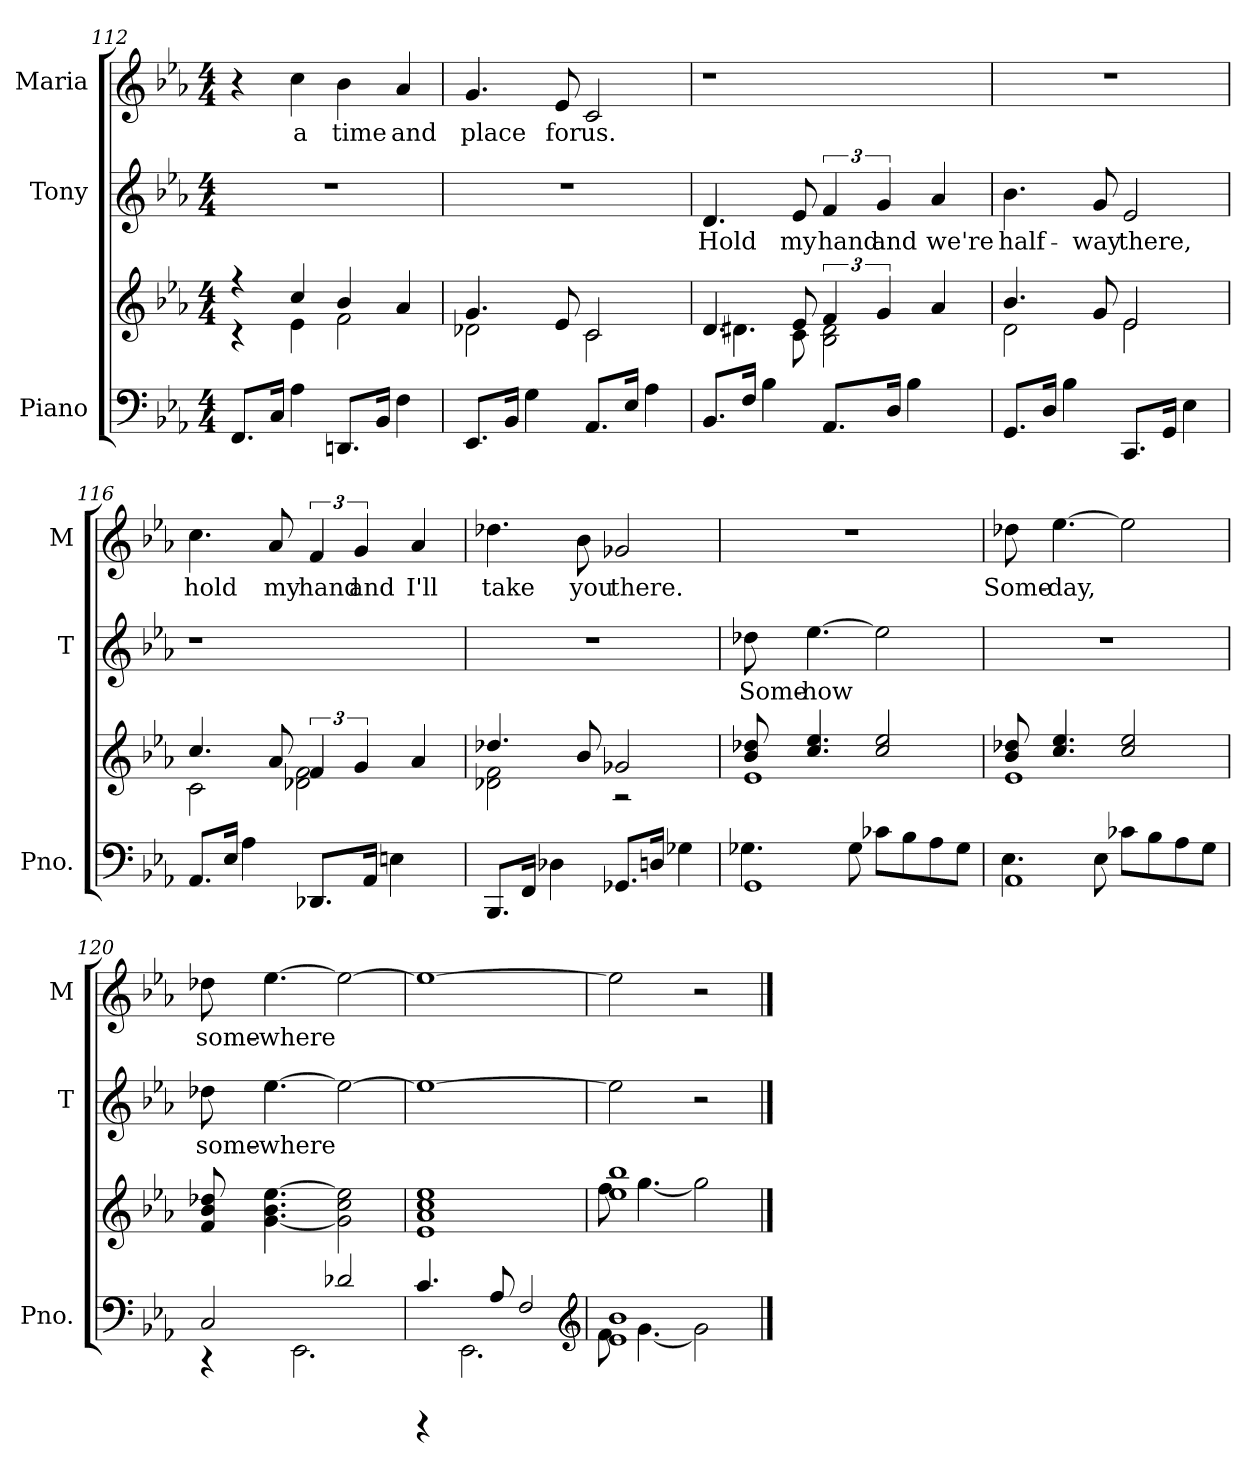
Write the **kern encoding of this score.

**kern	**kern	**kern	**text	**kern	**text
*part3	*part3	*part2	*part2	*part1	*part1
*staff4	*staff3	*staff2	*staff2	*staff1	*staff1
*I"Piano	*	*I"Tony	*	*I"Maria	*
*I'Pno.	*	*I'T	*	*I'M	*
*clefF4	*clefG2	*clefG2	*	*clefG2	*
*k[b-e-a-]	*k[b-e-a-]	*k[b-e-a-]	*	*k[b-e-a-]	*
*E-:	*E-:	*E-:	*	*E-:	*
*M4/4	*M4/4	*M4/4	*	*M4/4	*
=112	=112	=112	=112	=112	=112
*	*^	*	*	*	*
8.FF/L	4r	4r	1r	.	4r	.
16C/Jk	.	.	.	.	.	.
4A-\	4cc/	4e-\	.	.	4cc\	a
8.DDn/L	4b-/	2f\	.	.	4b-\	time
16BB-/Jk	.	.	.	.	.	.
4F\	4a-/	.	.	.	4a-/	and
=113	=113	=113	=113	=113	=113	=113
8.EE-/L	4.g/	2d-X\	1r	.	4.g/	place
16BB-/Jk	.	.	.	.	.	.
4G\	.	.	.	.	.	.
.	8e-/	.	.	.	8e-/	for
8.AA-/L	2c/	2c\	.	.	2c/	us.
16E-/Jk	.	.	.	.	.	.
4A-\	.	.	.	.	.	.
!!LO:LB:g=z
=114	=114	=114	=114	=114	=114	=114
8.BB-/L	4.d/	4.d#\	4.d/	Hold	1r	.
16F/Jk	.	.	.	.	.	.
4B-\	.	.	.	.	.	.
.	8e-/	8c\	8e-/	my	.	.
8.AA-/L	6f/	2B-\ 2d#\	6f/	hand	.	.
.	6g/	.	6g/	and	.	.
16D/Jk	.	.	.	.	.	.
4B-\	.	.	.	.	.	.
.	4a-/	.	4a-/	we're	.	.
12ryy	.	12ryy	.	.	12ryy	.
=115	=115	=115	=115	=115	=115	=115
8.GG/L	4.b-/	2d\	4.b-\	half-	1r	.
16D/Jk	.	.	.	.	.	.
4B-\	.	.	.	.	.	.
.	8g/	.	8g/	-way	.	.
8.CC/L	2e-/	2e-\	2e-/	there,	.	.
16GG/Jk	.	.	.	.	.	.
4E-\	.	.	.	.	.	.
=116	=116	=116	=116	=116	=116	=116
8.AA-/L	4.cc/	2c\	1r	.	4.cc\	hold
16E-/Jk	.	.	.	.	.	.
4A-\	.	.	.	.	.	.
.	8a-/	.	.	.	8a-/	my
8.DD-X/L	6f/	2d-X\ 2f\	.	.	6f/	hand
.	6g/	.	.	.	6g/	and
16AA-/Jk	.	.	.	.	.	.
4En\	.	.	.	.	.	.
.	4a-/	.	.	.	4a-/	I'll
12ryy	.	12ryy	12ryy	.	.	.
!!LO:PB:g=z
=117	=117	=117	=117	=117	=117	=117
8.BBB-/L	4.dd-X/	2d-X\ 2f\	1r	.	4.dd-X\	take
16FF/Jk	.	.	.	.	.	.
4D-X\	.	.	.	.	.	.
.	8b-/	.	.	.	8b-\	you
8.GG-X/L	2g-X/	2r	.	.	2g-X/	there.
16Dn/Jk	.	.	.	.	.	.
4G-X\	.	.	.	.	.	.
=118	=118	=118	=118	=118	=118	=118
*^	*	*	*	*	*	*
1GG	4.G-X\	8b-/ 8dd-X/	1e-	8dd-X\	Some-	1r	.
.	.	4.cc/ 4.ee-/	.	[4.ee-\	-how	.	.
.	8G-\	.	.	.	.	.	.
.	8c-X\L	2cc/ 2ee-/	.	2ee-\]	.	.	.
.	8B-\	.	.	.	.	.	.
.	8A-\	.	.	.	.	.	.
.	8G-\J	.	.	.	.	.	.
=119	=119	=119	=119	=119	=119	=119	=119
1AA-	4.E-\	8b-/ 8dd-X/	1e-	1r	.	8dd-X\	Some-
.	.	4.cc/ 4.ee-/	.	.	.	[4.ee-\	-day,
.	8E-\	.	.	.	.	.	.
.	8c-X\L	2cc/ 2ee-/	.	.	.	2ee-\]	.
.	8B-\	.	.	.	.	.	.
.	8A-\	.	.	.	.	.	.
.	8G\J	.	.	.	.	.	.
*	*	*v	*v	*	*	*	*
=120	=120	=120	=120	=120	=120	=120
2C/	4rCC	8f/ 8b-/ 8dd-X/	8dd-X\	some-	8dd-X\	some-
.	.	[4.g\ 4.b-\ [4.ee-\	[4.ee-\	-where	[4.ee-\	-where
.	2.EE-\	.	.	.	.	.
2d-X/	.	2g\] 2cc\ 2ee-\]	2ee-\_	.	2ee-\_	.
!!LO:LB:g=z
=121	=121	=121	=121	=121	=121	=121
4.c/	4rEEEE	1e- 1a- 1cc 1ee-	1ee-_	.	1ee-_	.
.	2.EE-\	.	.	.	.	.
8A-/	.	.	.	.	.	.
2F/	.	.	.	.	.	.
*clefG2	*	*	*	*	*	*
=122	=122	=122	=122	=122	=122	=122
*	*	*^	*	*	*	*
1e- 1b-	8f\	1ee- 1bb-	8ff\	2ee-\]	.	2ee-\]	.
.	[4.g\	.	[4.gg\	.	.	.	.
.	2g\]	.	2gg\]	2r	.	2r	.
*v	*v	*	*	*	*	*	*
*	*v	*v	*	*	*	*
==	==	==	==	==	==
*-	*-	*-	*-	*-	*-
